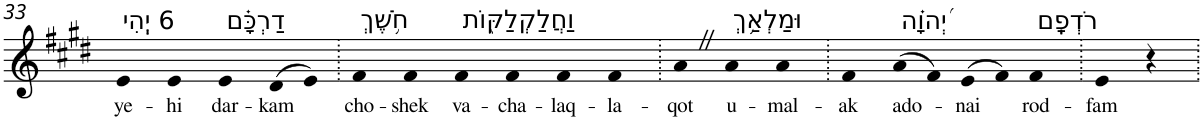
**kern	**text
*part1	*part1
*staff1	*staff1
*I"Piano	*
*I'Pno	*
!!LO:PB:g=z
*clefG2	*
*k[f#c#g#d#]	*
*E:	*
=33	=33
!LO:TX:a:t=6 יְֽהִי	!
!	!LO:LY:b
4e	ye-
!	!LO:LY:b
4e	-hi
!LO:TX:a:t=דַרְכָּ֗ם	!
!	!LO:LY:b
4e	dar-
!	!LO:LY:b
(>8d#	-kam
8e)	.
=34.	=34.
!LO:TX:a:t=חֹ֥שֶׁךְ	!
!	!LO:LY:b
4f#	cho-
!	!LO:LY:b
4f#	-shek
!LO:TX:a:t=וַחֲלַקְלַקּ֑וֹת	!
!	!LO:LY:b
4f#	va-
!	!LO:LY:b
4f#	-cha-
!	!LO:LY:b
4f#	-laq-
!	!LO:LY:b
4f#	-la-
=35.	=35.
!	!LO:LY:b
4aZ	-qot
!LO:TX:a:t=וּמַלְאַ֥ךְ	!
!	!LO:LY:b
4a	u-
!	!LO:LY:b
4a	-mal-
=36.	=36.
!	!LO:LY:b
4f#	-ak
!LO:TX:a:t=יְ֝הוָ֗ה	!
!	!LO:LY:b
(>8a	ado-
8f#)	.
!	!LO:LY:b
(>8e	-nai
8f#)	.
!LO:TX:a:t=רֹדְפָֽם	!
!	!LO:LY:b
4f#	rod-
=37.	=37.
!	!LO:LY:b
4e	-fam
4r	.
=.	=.
*-	*-
